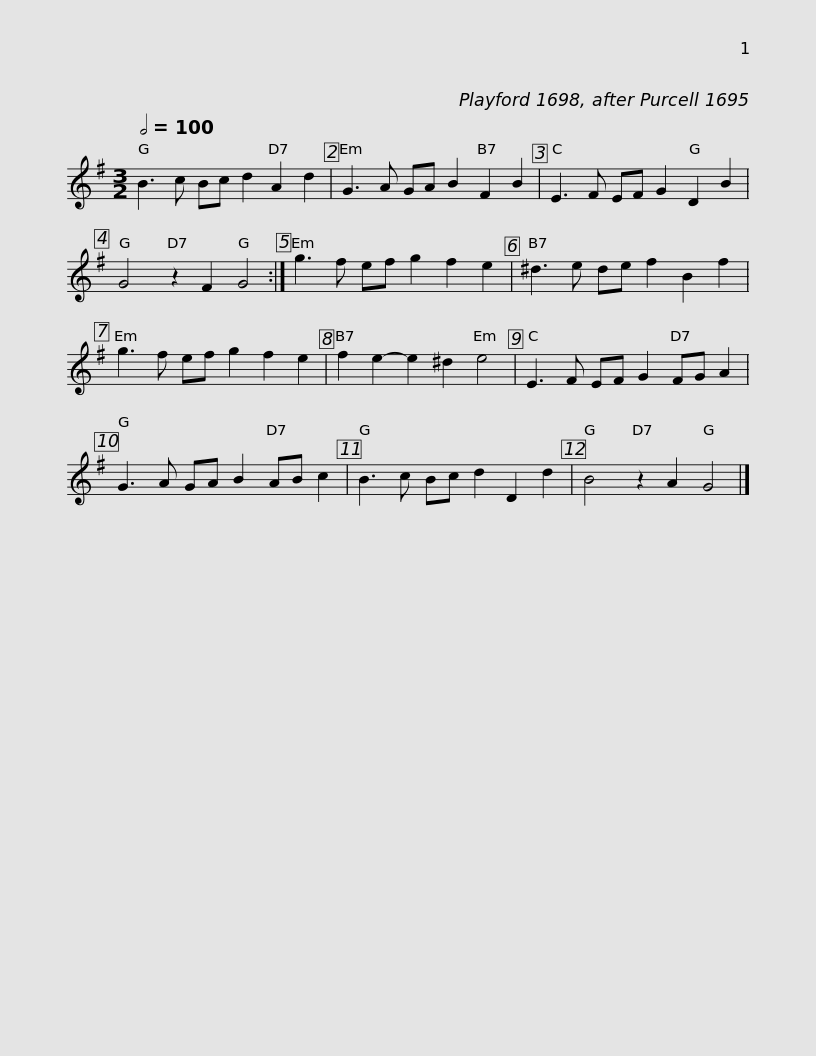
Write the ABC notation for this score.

X:1
L:1/8
Q:1/2=100
M:3/2
I:linebreak $
K:G
V:1 treble
V:1
 B3 c Bc d2 A2 d2 | G3 A GA B2 F2 B2 | E3 F EF G2 D2 B2 | G4 z2 F2 G4 :| g3 f ef g2 f2 e2 |$ %5
 ^d3 e de f2 B2 f2 | g3 f ef g2 f2 e2 | f2 e2- e2 ^d2 e4 | E3 F EF G2 FG A2 | G3 A GA B2 AB c2 |$ %10
 B3 c Bc d2 D2 d2 | B4 z2 A2 G4 |] %12
